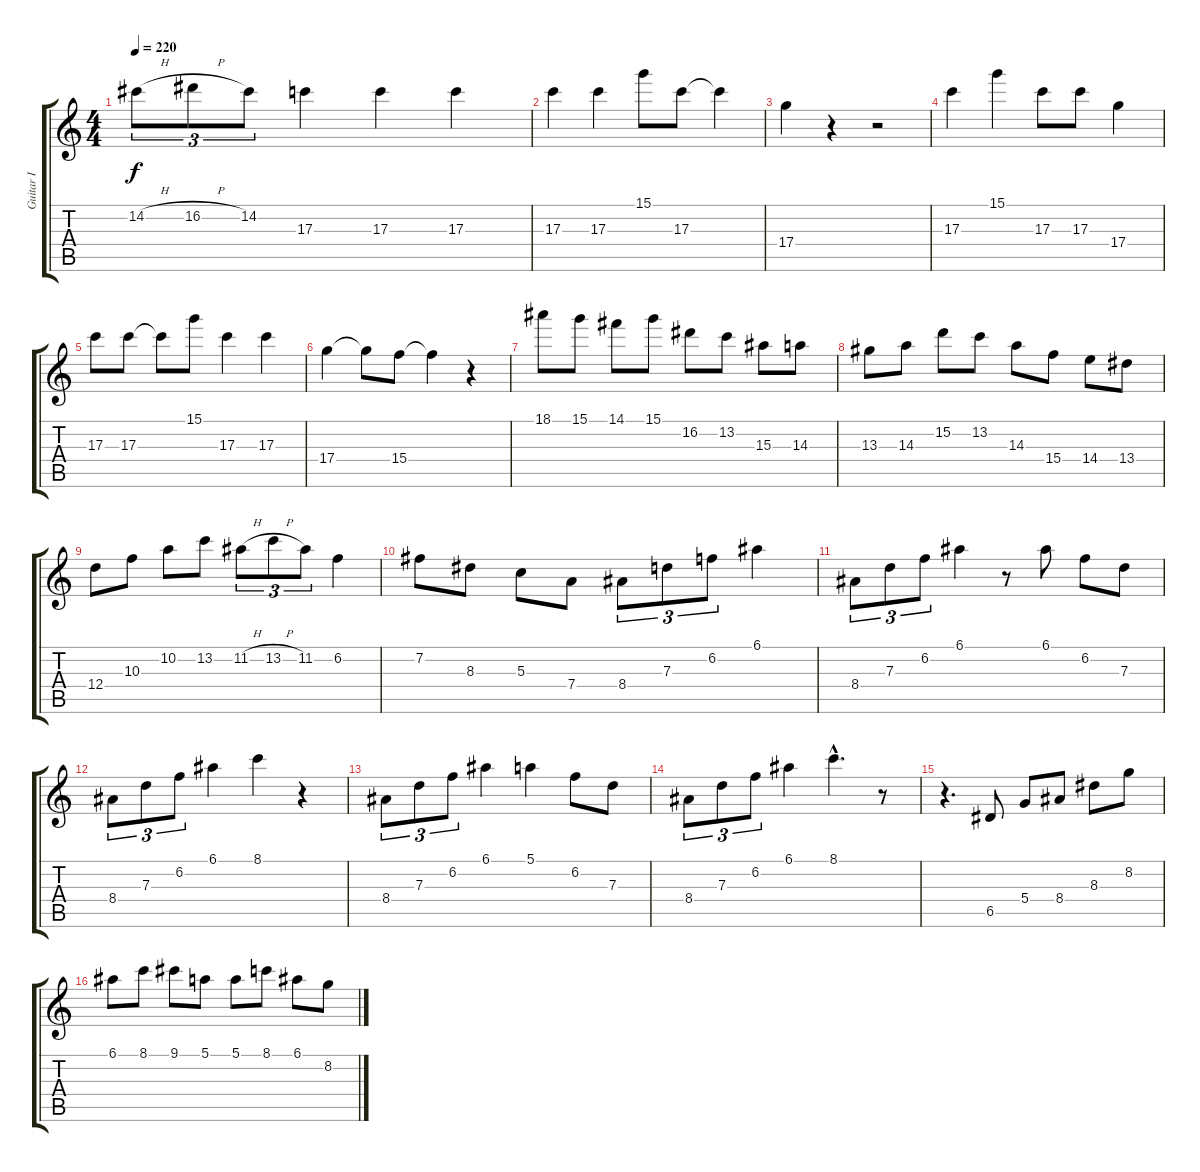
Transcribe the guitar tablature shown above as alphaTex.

\track ("Guitar I" "Guitar I") {instrument acousticguitarsteel}
\staff {score tabs}
\tuning (E4 B3 G3 D3 A2 E2) {hide}
\ts (4 4)
\tempo 220
\clef g2
\ks c
14.2{h}.8{tu (3 2) dy f} 16.2{h}.8{tu (3 2)} 14.2.8{tu (3 2)} 17.3.4 17.3.4 17.3.4 |
17.3.4 17.3.4 15.1.8 17.3.8 17.3{t}.4 |
17.4.4 r.4 r.2 |
17.3.4 15.1.4 17.3.8 17.3.8 17.4.4 |
17.3.8 17.3.8 17.3{t}.8 15.1.8 17.3.4 17.3.4 |
17.4.4 17.4{t}.8 15.4.8 15.4{t}.4 r.4 |
18.1.8 15.1.8 14.1.8 15.1.8 16.2.8 13.2.8 15.3.8 14.3.8 |
13.3.8 14.3.8 15.2.8 13.2.8 14.3.8 15.4.8 14.4.8 13.4.8 |
12.4.8 10.3.8 10.2.8 13.2.8 11.2{h}.8{tu (3 2)} 13.2{h}.8{tu (3 2)} 11.2.8{tu (3 2)} 6.2.4 |
7.2.8 8.3.8 5.3.8 7.4.8 8.4.8{tu (3 2)} 7.3.8{tu (3 2)} 6.2.8{tu (3 2)} 6.1.4 |
8.4.8{tu (3 2)} 7.3.8{tu (3 2)} 6.2.8{tu (3 2)} 6.1.4 r.8 6.1.8 6.2.8 7.3.8 |
8.4.8{tu (3 2)} 7.3.8{tu (3 2)} 6.2.8{tu (3 2)} 6.1.4 8.1.4 r.4 |
8.4.8{tu (3 2)} 7.3.8{tu (3 2)} 6.2.8{tu (3 2)} 6.1.4 5.1.4 6.2.8 7.3.8 |
8.4.8{tu (3 2)} 7.3.8{tu (3 2)} 6.2.8{tu (3 2)} 6.1.4 8.1{hac}.4{d} r.8 |
r.4{d} 6.5.8 5.4.8 8.4.8 8.3.8 8.2.8 |
6.1.8 8.1.8 9.1.8 5.1.8 5.1.8 8.1.8 6.1.8 8.2.8
